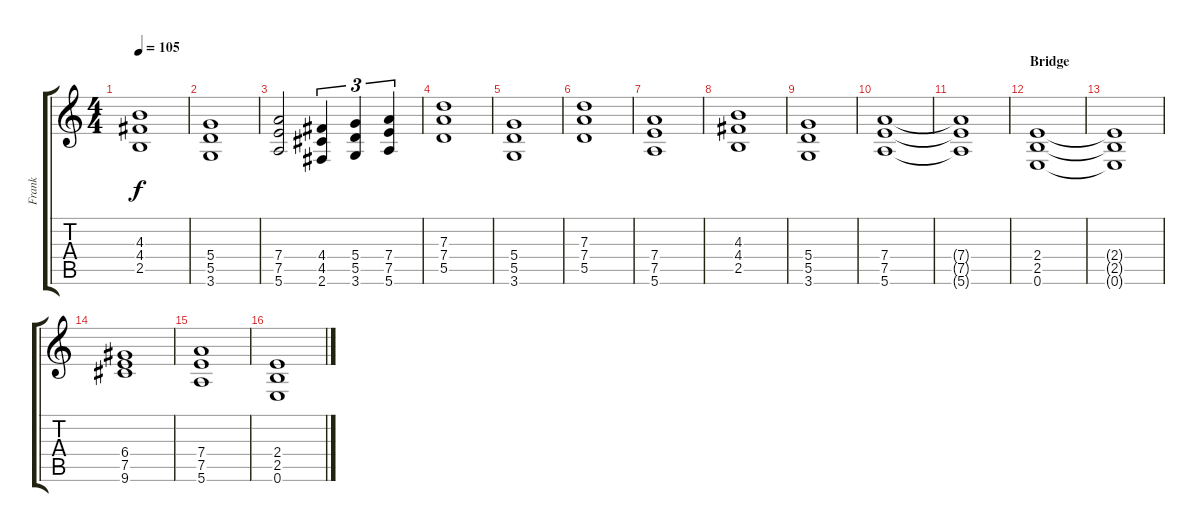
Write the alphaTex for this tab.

\track ("Frank" "Frank") {instrument distortionguitar}
\staff {score tabs}
\tuning (E4 B3 G3 D3 A2 E2) {hide}
\ts (4 4)
\tempo 105
\clef g2
\ks c
(4.3 4.4 2.5).1{dy f} |
(5.4 5.5 3.6).1 |
(7.4 7.5 5.6).2 (4.4 4.5 2.6).4{tu (3 2)} (5.4 5.5 3.6).4{tu (3 2)} (7.4 7.5 5.6).4{tu (3 2)} |
(7.3 7.4 5.5).1 |
(5.4 5.5 3.6).1 |
(7.3 7.4 5.5).1 |
(7.4 7.5 5.6).1 |
(4.3 4.4 2.5).1 |
(5.4 5.5 3.6).1 |
(7.4 7.5 5.6).1 |
(7.4{t} 7.5{t} 5.6{t}).1 |
\section ("" "Bridge")
(2.4 2.5 0.6).1 |
(2.4{t} 2.5{t} 0.6{t}).1 |
(6.4 7.5 9.6).1 |
(7.4 7.5 5.6).1 |
(2.4 2.5 0.6).1
